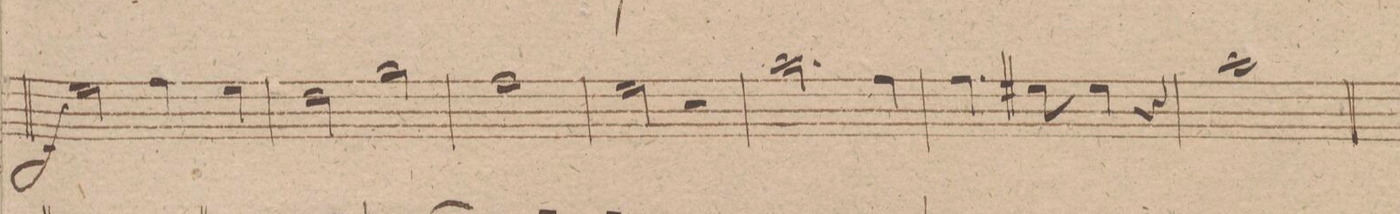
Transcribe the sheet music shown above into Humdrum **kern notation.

**kern	**dynam
*I"Oboe 1mo	*
*clefG2	*
*k[f#c#g#d#]	*
*met(c)	*
*M4/4	*
2ee\	f
4ff#\	.
4ee\	.
=13	=13
2dd#\	.
2gg#\	.
=14	=14
1ff#\	.
=15	=15
2ee\	.
2r	.
=16	=16
2.aa\	.
4ff#\	.
=17	=17
4.ff#\	.
8ee#X\	.
4ee#\	.
4r	.
=18	=18
1aa\	.
=19	=19
*-	*-
